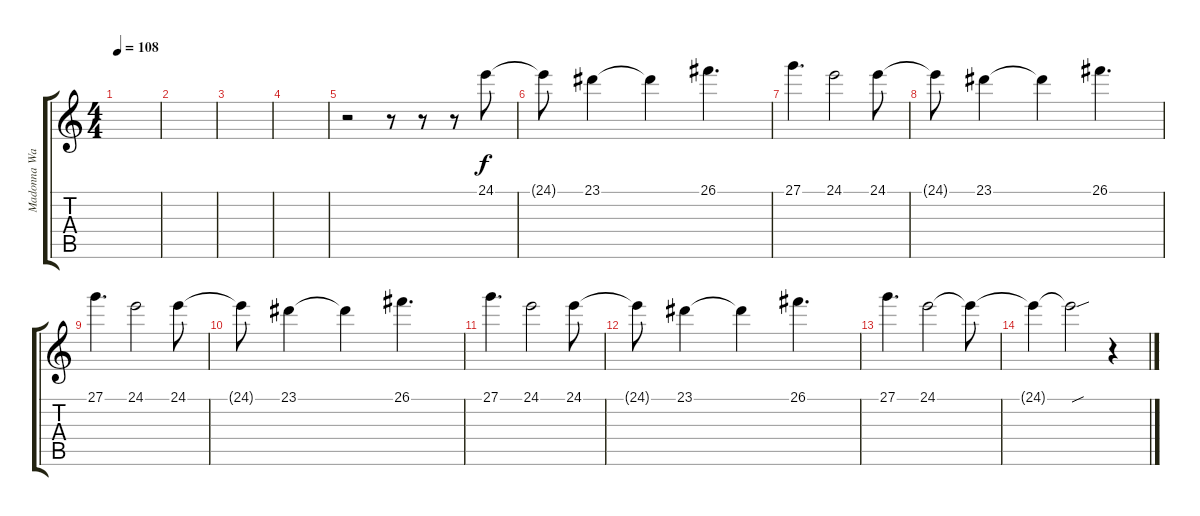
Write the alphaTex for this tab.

\track ("Madonna Wayne Gacy" "Madonna Wa") {instrument pad7halo}
\staff {score tabs}
\tuning (E4 B3 G3 D3 A2 D2) {hide}
\ts (4 4)
\tempo 108
\clef g2
\ks c
|
|
|
|
r.2 r.8 r.8 r.8 24.1.8 |
24.1{t}.8 23.1.4 23.1{t}.4 26.1.4{d} |
27.1.4{d} 24.1.2 24.1.8 |
24.1{t}.8 23.1.4 23.1{t}.4 26.1.4{d} |
27.1.4{d} 24.1.2 24.1.8 |
24.1{t}.8 23.1.4 23.1{t}.4 26.1.4{d} |
27.1.4{d} 24.1.2 24.1.8 |
24.1{t}.8 23.1.4 23.1{t}.4 26.1.4{d} |
27.1.4{d} 24.1.2{volume 0} 24.1{t}.8 |
24.1{t}.4 24.1{sou t}.2 r.4
